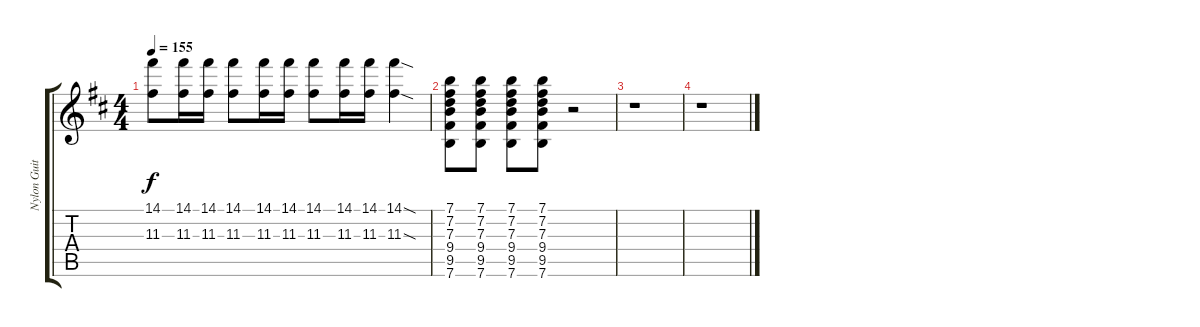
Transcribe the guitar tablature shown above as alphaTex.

\track ("Nylon Guitar" "Nylon Guit") {instrument acousticguitarnylon}
\staff {score tabs}
\tuning (E4 B3 G3 D3 A2 E2) {hide}
\ts (4 4)
\tempo 155
\clef g2
\ks bminor
(14.1 11.3).8{dy f} (14.1 11.3).16 (14.1 11.3).16 (14.1 11.3).8 (14.1 11.3).16 (14.1 11.3).16 (14.1 11.3).8 (14.1 11.3).16 (14.1 11.3).16 (14.1{sod} 11.3{sod}).4 |
(7.1 7.2 7.3 9.4 9.5 7.6).8 (7.1 7.2 7.3 9.4 9.5 7.6).8 (7.1 7.2 7.3 9.4 9.5 7.6).8 (7.1 7.2 7.3 9.4 9.5 7.6).8 r.2 |
r.1 |
r.1
